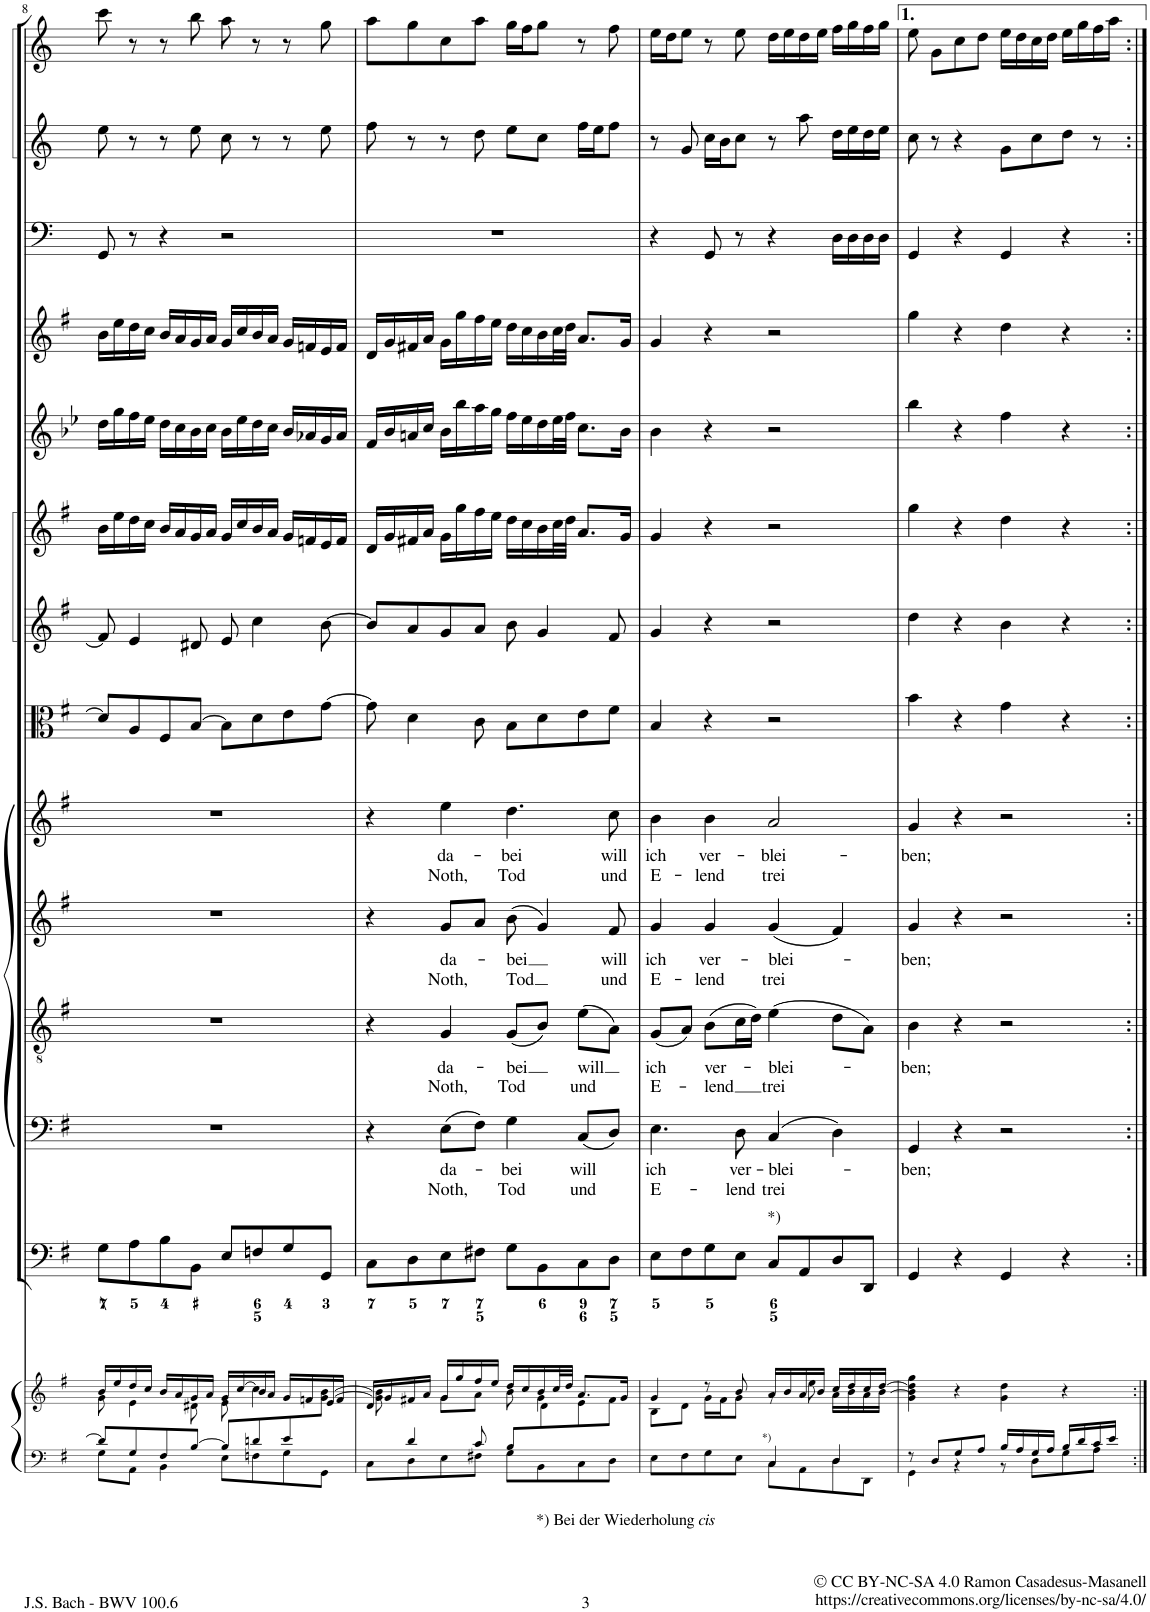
**kern	**kern	**kern	**kern	**text	**text	**kern	**text	**text	**kern	**text	**text	**kern	**text	**text	**kern	**kern	**kern	**kern	**kern	**kern	**kern	**kern
*part14	*part14	*part13	*part12	*part12	*part12	*part11	*part11	*part11	*part10	*part10	*part10	*part9	*part9	*part9	*part8	*part7	*part6	*part5	*part4	*part3	*part2	*part1
*staff15	*staff14	*staff13	*staff12	*staff12	*staff12	*staff11	*staff11	*staff11	*staff10	*staff10	*staff10	*staff9	*staff9	*staff9	*staff8	*staff7	*staff6	*staff5	*staff4	*staff3	*staff2	*staff1
*I"Piano reduction	*	*I"Organo e Continuo	*I"Basso	*	*	*I"Tenore	*	*	*I"Alto	*	*	*I"Soprano	*	*	*I"Viola	*I"Violino II	*I"Violino I	*I"Oboe d'amore	*I"Flauto Traverso	*I"Timpani	*I"Corno II	*I"Corno I
*I'Pno	*	*	*	*	*	*	*	*	*	*	*	*	*	*	*	*	*	*I'Ob	*I'Fl	*I'Timp	*	*
!!LO:PB:g=z
*clefF4	*clefG2	*clefF4	*clefF4	*	*	*clefGv2	*	*	*clefG2	*	*	*clefG2	*	*	*clefC3	*clefG2	*clefG2	*clefG2	*clefG2	*clefF4	*clefG2	*clefG2
*	*	*	*	*	*	*	*	*	*	*	*	*	*	*	*	*	*	*Trd2c3	*	*	*Trd3c5	*Trd3c5
*k[f#]	*k[f#]	*k[f#]	*k[f#]	*	*	*k[f#]	*	*	*k[f#]	*	*	*k[f#]	*	*	*k[f#]	*k[f#]	*k[f#]	*k[b-e-]	*k[f#]	*k[]	*k[]	*k[]
*M4/4	*M4/4	*M4/4	*M4/4	*	*	*M4/4	*	*	*M4/4	*	*	*M4/4	*	*	*M4/4	*M4/4	*M4/4	*M4/4	*M4/4	*M4/4	*M4/4	*M4/4
*met(c)	*met(c)	*met(c)	*met(c)	*	*	*met(c)	*	*	*met(c)	*	*	*met(c)	*	*	*met(c)	*met(c)	*met(c)	*met(c)	*met(c)	*met(c)	*met(c)	*met(c)
=8	=8	=8	=8	=8	=8	=8	=8	=8	=8	=8	=8	=8	=8	=8	=8	=8	=8	=8	=8	=8	=8	=8
*^	*^	*	*	*	*	*	*	*	*	*	*	*	*	*	*	*	*	*	*	*	*	*
*	*	*	*^	*	*	*	*	*	*	*	*	*	*	*	*	*	*	*	*	*	*	*	*	*
8d/L]	8G\L	16b/LL	8g\	2..ryy	8G\L	1r	.	.	1r	.	.	1r	.	.	1r	.	.	8d/L]	8f#/]	16b\LL	16dd\LL	16b\LL	8GG/	8ee\	8ccc\
.	.	16ee/	.	.	.	.	.	.	.	.	.	.	.	.	.	.	.	.	.	16ee\	16gg\	16ee\	.	.	.
8G/	8AA\J	16dd/	4e\	.	8A\	.	.	.	.	.	.	.	.	.	.	.	.	8A/	4e/	16dd\	16ff\	16dd\	8r	8r	8r
.	.	16cc/JJ	.	.	.	.	.	.	.	.	.	.	.	.	.	.	.	.	.	16cc\JJ	16ee-\JJ	16cc\JJ	.	.	.
8F#/	4BB\	16b/LL	.	.	8B\	.	.	.	.	.	.	.	.	.	.	.	.	8F#/	.	16b/LL	16dd\LL	16b/LL	4r	8r	8r
.	.	16a/	.	.	.	.	.	.	.	.	.	.	.	.	.	.	.	.	.	16a/	16cc\	16a/	.	.	.
[8B/J	.	16g/	8d#X\	.	8BB\J	.	.	.	.	.	.	.	.	.	.	.	.	[8B/J	8d#X/	16g/	16b-\	16g/	.	8ee\	8bb\
.	.	16a/JJ	.	.	.	.	.	.	.	.	.	.	.	.	.	.	.	.	.	16a/JJ	16cc\JJ	16a/JJ	.	.	.
8B/L]	8E\L	16g/LL	8e\	.	8E/L	.	.	.	.	.	.	.	.	.	.	.	.	8B\L]	8e/	16g/LL	16b-\LL	16g/LL	2r	8cc\	8aa\
.	.	[16cc/	.	.	.	.	.	.	.	.	.	.	.	.	.	.	.	.	.	16cc/	16ee-\	16cc/	.	.	.
8dn/	8Fn\	16b/	4cc\]	.	8Fn/	.	.	.	.	.	.	.	.	.	.	.	.	8d\	4cc\	16b/	16dd\	16b/	.	8r	8r
.	.	16a/JJ	.	.	.	.	.	.	.	.	.	.	.	.	.	.	.	.	.	16a/JJ	16cc\JJ	16a/JJ	.	.	.
8e/	8G\	16g/LL	.	.	8G/	.	.	.	.	.	.	.	.	.	.	.	.	8e\	.	16g/LL	16b-/LL	16g/LL	.	8r	8r
.	.	16fn/	.	.	.	.	.	.	.	.	.	.	.	.	.	.	.	.	.	16fn/	16a-X/	16fn/	.	.	.
8ryy	8GG\J	16e/	8ryy	[>8g\ [>8b\J	8GG/J	.	.	.	.	.	.	.	.	.	.	.	.	[8g\J	[8b\	16e/	16g/	16e/	.	8ee\	8gg\
.	.	16f/JJ	.	.	.	.	.	.	.	.	.	.	.	.	.	.	.	.	.	16f/JJ	16a-/JJ	16f/JJ	.	.	.
=9	=9	=9	=9	=9	=9	=9	=9	=9	=9	=9	=9	=9	=9	=9	=9	=9	=9	=9	=9	=9	=9	=9	=9	=9	=9
8ryy	8C\L	16d/LL	8g\] 8b\]	8ryy	8C\L	4r	.	.	4r	.	.	4r	.	.	4r	.	.	8g\]	8b/L]	16d/LL	16f/LL	16d/LL	1r	8ff\	8aa\L
.	.	16g/	.	.	.	.	.	.	.	.	.	.	.	.	.	.	.	.	.	16g/	16b-/	16g/	.	.	.
*	*	*	*v	*v	*	*	*	*	*	*	*	*	*	*	*	*	*	*	*	*	*	*	*	*	*
4d/	8D\	16f#X/	8ryy	8D\	.	.	.	.	.	.	.	.	.	.	.	.	4d\	8a/	16f#X/	16an/	16f#X/	.	8r	8gg\
.	.	16a/JJ	.	.	.	.	.	.	.	.	.	.	.	.	.	.	.	.	16a/JJ	16cc/JJ	16a/JJ	.	.	.
!	!	!	!	!	!	!LO:LY:b	!LO:LY:b	!	!LO:LY:b	!LO:LY:b	!	!LO:LY:b	!LO:LY:b	!	!LO:LY:b	!LO:LY:b	!	!	!	!	!	!	!	!
.	8E\	16g/LL	8g\L	8E\	(8E\L	da-	Noth,	4G/	da-	Noth,	8g/L	da-	Noth,	4ee\	da-	Noth,	.	8g/	16g\LL	16b-\LL	16g\LL	.	8r	8cc\
.	.	16gg/	.	.	.	.	.	.	.	.	.	.	.	.	.	.	.	.	16gg\	16bb-\	16gg\	.	.	.
8c/	8F#X\J	16ff#/	8a\J	8F#X\J	8F#\J)	.	.	.	.	.	8a/J	.	.	.	.	.	8c\	8a/J	16ff#\	16aa\	16ff#\	.	8dd\	8aa\J
.	.	16ee/JJ	.	.	.	.	.	.	.	.	.	.	.	.	.	.	.	.	16ee\JJ	16gg\JJ	16ee\JJ	.	.	.
!	!	!	!	!	!	!LO:LY:b	!LO:LY:b	!	!LO:LY:b	!LO:LY:b	!	!LO:LY:b	!LO:LY:b	!	!LO:LY:b	!LO:LY:b	!	!	!	!	!	!	!	!
8B/L	8G\L	16dd/LL	8b\	8G\L	4G\	-bei	Tod	(8G/L	-bei	Tod	(8b\	-bei	Tod	4.dd\	-bei	Tod	8B\L	8b\	16dd\LL	16ff\LL	16dd\LL	.	8ee\L	16gg\LL
.	.	16cc/	.	.	.	.	.	.	.	.	.	.	.	.	.	.	.	.	16cc\	16ee-\	16cc\	.	.	16ff\J
*	*	*	*^	*	*	*	*	*	*	*	*	*	*	*	*	*	*	*	*	*	*	*	*	*
4.ryy	8BB\	16b/	4g\	8d\	8BB\	.	.	.	8B/J)	.	.	4g/)	.	.	.	.	.	8d\	4g/	16b\	16dd\	16b\	.	8cc\J	8gg\J
.	.	32cc/L	.	.	.	.	.	.	.	.	.	.	.	.	.	.	.	.	.	32cc\L	32ee-\L	32cc\L	.	.	.
.	.	32dd/JJJ	.	.	.	.	.	.	.	.	.	.	.	.	.	.	.	.	.	32dd\JJJ	32ff\JJJ	32dd\JJJ	.	.	.
!	!	!	!	!	!	!	!LO:LY:b	!LO:LY:b	!	!LO:LY:b	!LO:LY:b	!	!	!	!	!	!	!	!	!	!	!	!	!	!
.	8C\	8.a/L	.	8e\	8C\	(8C/L	will	und	(8e\L	will	und	.	.	.	.	.	.	8e\	.	8.a/L	8.cc\L	8.a/L	.	16ff\LL	8r
.	.	.	.	.	.	.	.	.	.	.	.	.	.	.	.	.	.	.	.	.	.	.	.	16ee\J	.
!	!	!	!	!	!	!	!	!	!	!	!	!	!LO:LY:b	!LO:LY:b	!	!LO:LY:b	!LO:LY:b	!	!	!	!	!	!	!	!
.	8D\J	.	8ryy	8f#\J	8D\J	8D/J)	.	.	8A\J)	.	.	8f#/	will	und	8cc\	will	und	8f#\J	8f#/	.	.	.	.	8ff\J	8ff\
.	.	16g/Jk	.	.	.	.	.	.	.	.	.	.	.	.	.	.	.	.	.	16g/Jk	16b-\Jk	16g/Jk	.	.	.
*	*	*	*v	*v	*	*	*	*	*	*	*	*	*	*	*	*	*	*	*	*	*	*	*	*	*
=10	=10	=10	=10	=10	=10	=10	=10	=10	=10	=10	=10	=10	=10	=10	=10	=10	=10	=10	=10	=10	=10	=10	=10	=10
!	!	!	!	!	!	!LO:LY:b	!LO:LY:b	!	!LO:LY:b	!LO:LY:b	!	!LO:LY:b	!LO:LY:b	!	!LO:LY:b	!LO:LY:b	!	!	!	!	!	!	!	!
2ryy	8E\L	4g/	8B\L	8E\L	4.E\	ich	E-	(8G/L	ich	E-	4g/	ich	E-	4b\	ich	E-	4B/	4g/	4g/	4b-\	4g/	4r	8r	16ee\LL
.	.	.	.	.	.	.	.	.	.	.	.	.	.	.	.	.	.	.	.	.	.	.	.	16dd\J
.	8F#\	.	8d\J	8F#\	.	.	.	8A/J)	.	.	.	.	.	.	.	.	.	.	.	.	.	.	8g/	8ee\J
!	!	!	!	!	!	!	!	!	!LO:LY:b	!LO:LY:b	!	!LO:LY:b	!LO:LY:b	!	!LO:LY:b	!LO:LY:b	!	!	!	!	!	!	!	!
.	8G\	8r	16g\LL	8G\	.	.	.	(8B\L	ver-	-lend	4g/	ver-	-lend	4b\	ver-	-lend	4r	4r	4r	4r	4r	8GG/	16cc\LL	8r
.	.	.	16f#\J	.	.	.	.	.	.	.	.	.	.	.	.	.	.	.	.	.	.	.	16b\J	.
!	!	!	!	!	!	!LO:LY:b	!LO:LY:b	!	!	!	!	!	!	!	!	!	!	!	!	!	!	!	!	!
.	8E\J	8b/	8g\J	8E\J	8D\	ver-	-lend	16c\L	.	.	.	.	.	.	.	.	.	.	.	.	.	8r	8cc\J	8ee\
.	.	.	.	.	.	.	.	16d\JJ)	.	.	.	.	.	.	.	.	.	.	.	.	.	.	.	.
!	!	!	!	!LO:TX:a:t=*)	!	!	!	!	!	!	!	!	!	!	!	!	!	!	!	!	!	!	!	!
!	!	!	!	!LO:TX:b:t=*) Bei der Wiederholung	!	!	!	!	!	!	!	!	!	!	!	!	!	!	!	!	!	!	!	!
!	!	!	!	!LO:TX:b:i:t=cis	!	!	!	!	!	!	!	!	!	!	!	!	!	!	!	!	!	!	!	!
!LO:TX:a:t=*)	!	!	!	!	!	!	!	!	!	!	!	!	!	!	!	!	!	!	!	!	!	!	!	!
!	!	!	!	!	!	!LO:LY:b	!LO:LY:b	!	!LO:LY:b	!LO:LY:b	!	!LO:LY:b	!LO:LY:b	!	!LO:LY:b	!LO:LY:b	!	!	!	!	!	!	!	!
4C/	8C\L	16a/LL	8r	8C/L	(4C/	-blei-	trei	(4e\	-blei-	trei	(4g/	-blei-	trei	2a/	-blei-	trei	2r	2r	2r	2r	2r	4r	8r	16dd\LL
.	.	16b/	.	.	.	.	.	.	.	.	.	.	.	.	.	.	.	.	.	.	.	.	.	16ee\
.	8AA\	16a/	8ee\	8AA/	.	.	.	.	.	.	.	.	.	.	.	.	.	.	.	.	.	.	8aa\	16dd\
.	.	16b/JJ	.	.	.	.	.	.	.	.	.	.	.	.	.	.	.	.	.	.	.	.	.	16ee\JJ
4D/	8D\	16cc/LL	16a\LL	8D/	4D\)	.	.	8d\L	.	.	4f#/)	.	.	.	.	.	.	.	.	.	.	16D\LL	16dd\LL	16ff\LL
.	.	16dd/	16b\	.	.	.	.	.	.	.	.	.	.	.	.	.	.	.	.	.	.	16D\	16ee\	16gg\
.	8DD\J	16cc/	16a\	8DD/J	.	.	.	8A\J)	.	.	.	.	.	.	.	.	.	.	.	.	.	16D\	16dd\	16ff\
.	.	[16dd/JJ	[>16b\JJ	.	.	.	.	.	.	.	.	.	.	.	.	.	.	.	.	.	.	16D\JJ	16ee\JJ	16gg\JJ
=11	=11	=11	=11	=11	=11	=11	=11	=11	=11	=11	=11	=11	=11	=11	=11	=11	=11	=11	=11	=11	=11	=11	=11	=11
!	!	!	!	!	!	!LO:LY:b	!	!	!LO:LY:b	!	!	!LO:LY:b	!	!	!LO:LY:b	!	!	!	!	!	!	!	!	!
*	*	*v	*v	*	*	*	*	*	*	*	*	*	*	*	*	*	*	*	*	*	*	*	*	*
8r	4GG\	4g\ 4b\] 4dd\] 4gg\	4GG/	4GG/	-ben;	.	4B\	-ben;	.	4g/	-ben;	.	4g/	-ben;	.	4b\	4dd\	4gg\	4bb-\	4gg\	4GG/	8cc\	8ee\
8D/L	.	.	.	.	.	.	.	.	.	.	.	.	.	.	.	.	.	.	.	.	.	8r	8g\L
8G/	4r	4r	4r	4r	.	.	4r	.	.	4r	.	.	4r	.	.	4r	4r	4r	4r	4r	4r	4r	8cc\
8A/J	.	.	.	.	.	.	.	.	.	.	.	.	.	.	.	.	.	.	.	.	.	.	8dd\J
16B/LL	8r	4g\ 4dd\	4GG/	2r	.	.	2r	.	.	2r	.	.	2r	.	.	4g\	4b\	4dd\	4ff\	4dd\	4GG/	8g\L	16ee\LL
16A/	.	.	.	.	.	.	.	.	.	.	.	.	.	.	.	.	.	.	.	.	.	.	16dd\
16G/	8D\L	.	.	.	.	.	.	.	.	.	.	.	.	.	.	.	.	.	.	.	.	8cc\	16cc\
16A/JJ	.	.	.	.	.	.	.	.	.	.	.	.	.	.	.	.	.	.	.	.	.	.	16dd\JJ
16B/LL	8G\	4r	4r	.	.	.	.	.	.	.	.	.	.	.	.	4r	4r	4r	4r	4r	4r	8dd\J	16ee\LL
16d/	.	.	.	.	.	.	.	.	.	.	.	.	.	.	.	.	.	.	.	.	.	.	16gg\
16c/	8A\J	.	.	.	.	.	.	.	.	.	.	.	.	.	.	.	.	.	.	.	.	8r	16ff\
16e/JJ	.	.	.	.	.	.	.	.	.	.	.	.	.	.	.	.	.	.	.	.	.	.	16aa\JJ
*v	*v	*	*	*	*	*	*	*	*	*	*	*	*	*	*	*	*	*	*	*	*	*	*
=:|!	=:|!	=:|!	=:|!	=:|!	=:|!	=:|!	=:|!	=:|!	=:|!	=:|!	=:|!	=:|!	=:|!	=:|!	=:|!	=:|!	=:|!	=:|!	=:|!	=:|!	=:|!	=:|!
*-	*-	*-	*-	*-	*-	*-	*-	*-	*-	*-	*-	*-	*-	*-	*-	*-	*-	*-	*-	*-	*-	*-
